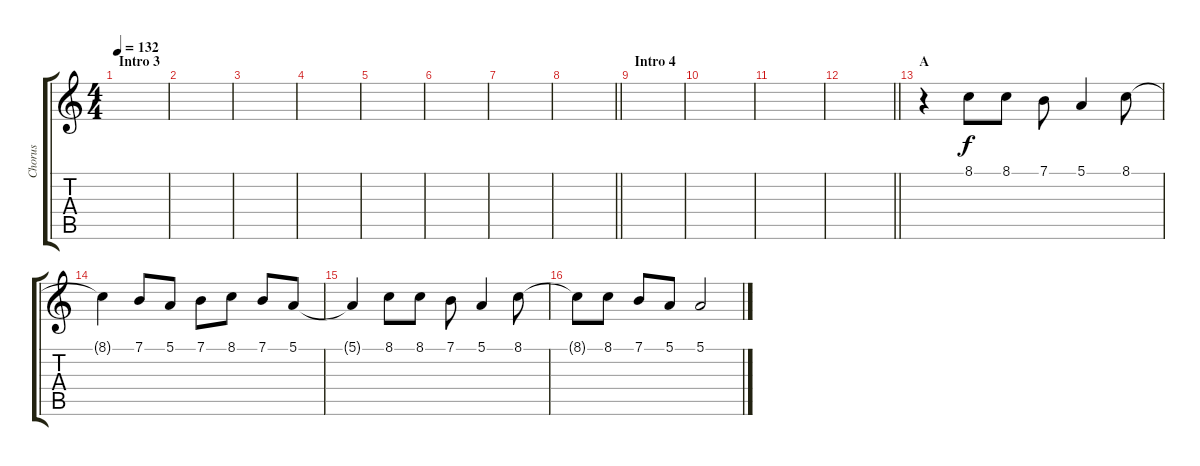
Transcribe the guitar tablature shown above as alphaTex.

\track ("Chorus" "Chorus") {instrument sopranosax}
\staff {score tabs}
\tuning (E4 B3 G3 D3 A2 E2) {hide}
\ts (4 4)
\section ("" "Intro 3")
\tempo 132
\clef g2
\ks c
|
|
|
|
|
|
|
\barLineRight lightlight
|
\section ("" "Intro 4")
|
|
|
\barLineRight lightlight
|
\section ("" "A")
r.4 8.1.8 8.1.8 7.1.8 5.1.4 8.1.8 |
8.1{t}.4 7.1.8 5.1.8 7.1.8 8.1.8 7.1.8 5.1.8 |
5.1{t}.4 8.1.8 8.1.8 7.1.8 5.1.4 8.1.8 |
8.1{t}.8 8.1.8 7.1.8 5.1.8 5.1.2
